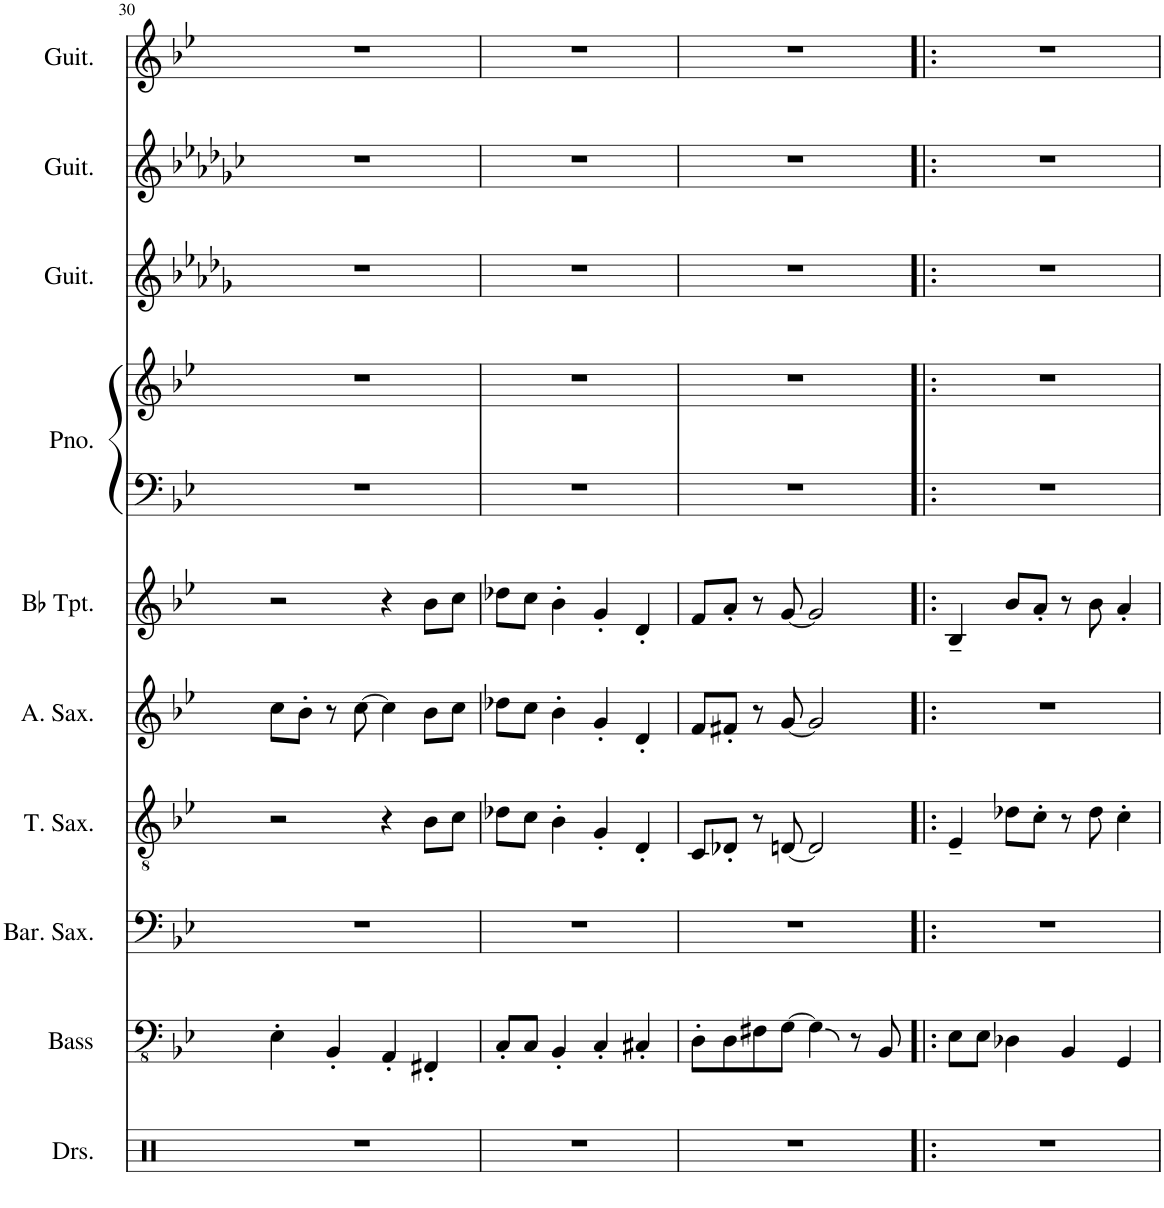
**kern	**kern	**kern	**kern	**kern	**kern	**kern	**kern	**kern	**kern	**kern
*part10	*part9	*part8	*part7	*part6	*part5	*part4	*part4	*part3	*part2	*part1
*staff11	*staff10	*staff9	*staff8	*staff7	*staff6	*staff5	*staff4	*staff3	*staff2	*staff1
*I"Drumset	*I"Acoustic Bass	*I"Baritone Saxophone	*I"Tenor Saxophone	*I"Alto Saxophone	*I"Bb Trumpet	*I"Piano	*	*I"Acoustic Guitar	*I"Acoustic Guitar	*I"Acoustic Guitar
*I'Drs.	*I'Bass	*I'Bar. Sax.	*I'T. Sax.	*I'A. Sax.	*I'Bb Tpt.	*I'Pno.	*	*I'Guit.	*I'Guit.	*I'Guit.
!!LO:PB:g=z
*clefX	*clefFv4	*clefF4	*clefGv2	*clefG2	*clefG2	*clefF4	*clefG2	*clefG2	*clefG2	*clefG2
*	*	*ITrd12c21	*ITrd8c14	*ITrd5c9	*ITrd1c2	*	*	*	*	*
*k[]	*k[b-e-]	*k[b-e-]	*k[b-e-]	*k[b-e-]	*k[b-e-]	*k[b-e-]	*k[b-e-]	*k[b-e-a-d-g-]	*k[b-e-a-d-g-c-]	*k[b-e-]
*M4/4	*M4/4	*M4/4	*M4/4	*M4/4	*M4/4	*M4/4	*M4/4	*M4/4	*M4/4	*M4/4
=30	=30	=30	=30	=30	=30	=30	=30	=30	=30	=30
1r	4EE-'\	1r	2r	8cc\L	2r	1r	1r	1r	1r	1r
.	.	.	.	8b-'\J	.	.	.	.	.	.
.	4BBB-'/	.	.	8r	.	.	.	.	.	.
.	.	.	.	[8cc\	.	.	.	.	.	.
.	4AAA'/	.	4r	4cc\]	4r	.	.	.	.	.
.	4FFF#X'/	.	8B-\L	8b-\L	8b-\L	.	.	.	.	.
.	.	.	8c\J	8cc\J	8cc\J	.	.	.	.	.
=31	=31	=31	=31	=31	=31	=31	=31	=31	=31	=31
1r	8CC'/L	1r	8d-X\L	8dd-X\L	8dd-X\L	1r	1r	1r	1r	1r
.	8CC/J	.	8c\J	8cc\J	8cc\J	.	.	.	.	.
.	4BBB-'/	.	4B-'\	4b-'\	4b-'\	.	.	.	.	.
.	4CC'/	.	4G'/	4g'/	4g'/	.	.	.	.	.
.	4CC#X'/	.	4D'/	4d'/	4d'/	.	.	.	.	.
=32	=32	=32	=32	=32	=32	=32	=32	=32	=32	=32
1r	8DD'\L	1r	8C/L	8f/L	8f/L	1r	1r	1r	1r	1r
.	8DD\	.	8D-X'/J	8f#X'/J	8a'/J	.	.	.	.	.
.	8FF#X\	.	8r	8r	8r	.	.	.	.	.
.	[8DD\J	.	[8Dn/	[8g/	[8g/	.	.	.	.	.
.	4DD\]	.	2D/]	2g/]	2g/]	.	.	.	.	.
.	8r	.	.	.	.	.	.	.	.	.
.	8BBB-/	.	.	.	.	.	.	.	.	.
=33!|:	=33!|:	=33!|:	=33!|:	=33!|:	=33!|:	=33!|:	=33!|:	=33!|:	=33!|:	=33!|:
1r	8EE-\L	1r	4E-~/	1r	4B-~/	1r	1r	1r	1r	1r
.	8EE-\J	.	.	.	.	.	.	.	.	.
.	4DD-X\	.	8d-X\L	.	8b-/L	.	.	.	.	.
.	.	.	8c'\J	.	8a'/J	.	.	.	.	.
.	4BBB-/	.	8r	.	8r	.	.	.	.	.
.	.	.	8d-\	.	8b-\	.	.	.	.	.
.	4GGG/	.	4c'\	.	4a'/	.	.	.	.	.
=	=	=	=	=	=	=	=	=	=	=
*-	*-	*-	*-	*-	*-	*-	*-	*-	*-	*-
